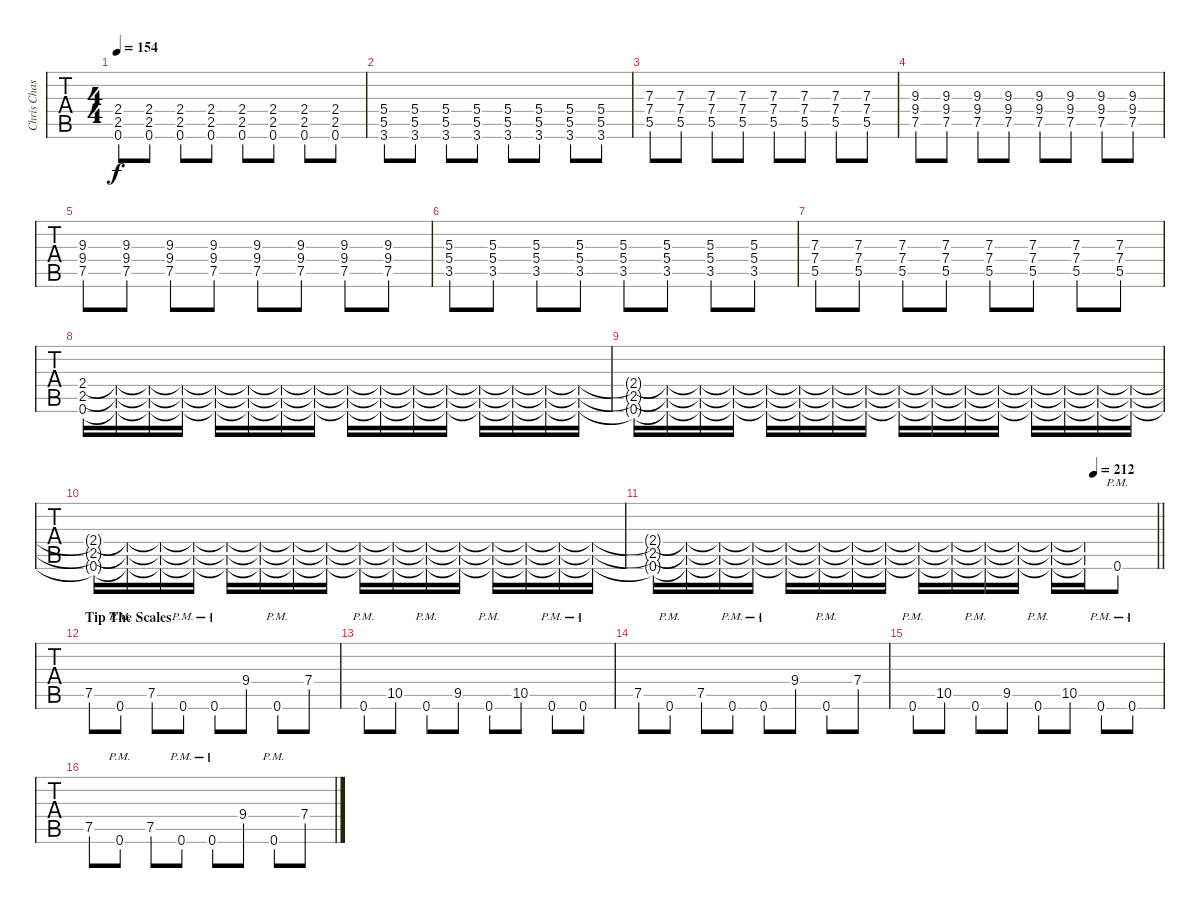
\track ("Chris Chasse - Guitar One" "Chris Chas") {instrument distortionguitar}
\staff {tabs}
\tuning (Eb4 Bb3 Gb3 Db3 Ab2 Eb2) {hide}
\ts (4 4)
\tempo 154
\clef g2
\ks gb
(2.4 2.5 0.6).8{dy f} (2.4 2.5 0.6).8 (2.4 2.5 0.6).8 (2.4 2.5 0.6).8 (2.4 2.5 0.6).8 (2.4 2.5 0.6).8 (2.4 2.5 0.6).8 (2.4 2.5 0.6).8 |
(5.4 5.5 3.6).8 (5.4 5.5 3.6).8 (5.4 5.5 3.6).8 (5.4 5.5 3.6).8 (5.4 5.5 3.6).8 (5.4 5.5 3.6).8 (5.4 5.5 3.6).8 (5.4 5.5 3.6).8 |
(7.3 7.4 5.5).8 (7.3 7.4 5.5).8 (7.3 7.4 5.5).8 (7.3 7.4 5.5).8 (7.3 7.4 5.5).8 (7.3 7.4 5.5).8 (7.3 7.4 5.5).8 (7.3 7.4 5.5).8 |
(9.3 9.4 7.5).8 (9.3 9.4 7.5).8 (9.3 9.4 7.5).8 (9.3 9.4 7.5).8 (9.3 9.4 7.5).8 (9.3 9.4 7.5).8 (9.3 9.4 7.5).8 (9.3 9.4 7.5).8 |
(9.3 9.4 7.5).8 (9.3 9.4 7.5).8 (9.3 9.4 7.5).8 (9.3 9.4 7.5).8 (9.3 9.4 7.5).8 (9.3 9.4 7.5).8 (9.3 9.4 7.5).8 (9.3 9.4 7.5).8 |
(5.3 5.4 3.5).8 (5.3 5.4 3.5).8 (5.3 5.4 3.5).8 (5.3 5.4 3.5).8 (5.3 5.4 3.5).8 (5.3 5.4 3.5).8 (5.3 5.4 3.5).8 (5.3 5.4 3.5).8 |
(7.3 7.4 5.5).8 (7.3 7.4 5.5).8 (7.3 7.4 5.5).8 (7.3 7.4 5.5).8 (7.3 7.4 5.5).8 (7.3 7.4 5.5).8 (7.3 7.4 5.5).8 (7.3 7.4 5.5).8 |
(2.4 2.5 0.6).16 (2.4{t} 2.5{t} 0.6{t}).16{volume 0} (2.4{t} 2.5{t} 0.6{t}).16{volume 13} (2.4{t} 2.5{t} 0.6{t}).16{volume 0} (2.4{t} 2.5{t} 0.6{t}).16{volume 13} (2.4{t} 2.5{t} 0.6{t}).16{volume 0} (2.4{t} 2.5{t} 0.6{t}).16{volume 13} (2.4{t} 2.5{t} 0.6{t}).16{volume 0} (2.4{t} 2.5{t} 0.6{t}).16{volume 13} (2.4{t} 2.5{t} 0.6{t}).16{volume 0} (2.4{t} 2.5{t} 0.6{t}).16{volume 13} (2.4{t} 2.5{t} 0.6{t}).16{volume 0} (2.4{t} 2.5{t} 0.6{t}).16{volume 13} (2.4{t} 2.5{t} 0.6{t}).16{volume 0} (2.4{t} 2.5{t} 0.6{t}).16{volume 13} (2.4{t} 2.5{t} 0.6{t}).16{volume 0} |
(2.4{t} 2.5{t} 0.6{t}).16{volume 13} (2.4{t} 2.5{t} 0.6{t}).16{volume 0} (2.4{t} 2.5{t} 0.6{t}).16{volume 13} (2.4{t} 2.5{t} 0.6{t}).16{volume 0} (2.4{t} 2.5{t} 0.6{t}).16{volume 13} (2.4{t} 2.5{t} 0.6{t}).16{volume 0} (2.4{t} 2.5{t} 0.6{t}).16{volume 13} (2.4{t} 2.5{t} 0.6{t}).16{volume 0} (2.4{t} 2.5{t} 0.6{t}).16{volume 13} (2.4{t} 2.5{t} 0.6{t}).16{volume 0} (2.4{t} 2.5{t} 0.6{t}).16{volume 13} (2.4{t} 2.5{t} 0.6{t}).16{volume 0} (2.4{t} 2.5{t} 0.6{t}).16{volume 13} (2.4{t} 2.5{t} 0.6{t}).16{volume 0} (2.4{t} 2.5{t} 0.6{t}).16{volume 13} (2.4{t} 2.5{t} 0.6{t}).16{volume 0} |
(2.4{t} 2.5{t} 0.6{t}).16{volume 13} (2.4{t} 2.5{t} 0.6{t}).16{volume 0} (2.4{t} 2.5{t} 0.6{t}).16{volume 13} (2.4{t} 2.5{t} 0.6{t}).16{volume 0} (2.4{t} 2.5{t} 0.6{t}).16{volume 13} (2.4{t} 2.5{t} 0.6{t}).16{volume 0} (2.4{t} 2.5{t} 0.6{t}).16{volume 13} (2.4{t} 2.5{t} 0.6{t}).16{volume 0} (2.4{t} 2.5{t} 0.6{t}).16{volume 13} (2.4{t} 2.5{t} 0.6{t}).16{volume 0} (2.4{t} 2.5{t} 0.6{t}).16{volume 13} (2.4{t} 2.5{t} 0.6{t}).16{volume 0} (2.4{t} 2.5{t} 0.6{t}).16{volume 13} (2.4{t} 2.5{t} 0.6{t}).16{volume 0} (2.4{t} 2.5{t} 0.6{t}).16{volume 9} (2.4{t} 2.5{t} 0.6{t}).16{volume 0} |
\tempo (212 0.875)
\barLineRight lightlight
\ks c
(2.4{t} 2.5{t} 0.6{t}).16{volume 9} (2.4{t} 2.5{t} 0.6{t}).16{volume 0} (2.4{t} 2.5{t} 0.6{t}).16{volume 9} (2.4{t} 2.5{t} 0.6{t}).16{volume 0} (2.4{t} 2.5{t} 0.6{t}).16{volume 5} (2.4{t} 2.5{t} 0.6{t}).16{volume 0} (2.4{t} 2.5{t} 0.6{t}).16{volume 5} (2.4{t} 2.5{t} 0.6{t}).16{volume 0} (2.4{t} 2.5{t} 0.6{t}).16{volume 5} (2.4{t} 2.5{t} 0.6{t}).16{volume 0} (2.4{t} 2.5{t} 0.6{t}).16{volume 2} (2.4{t} 2.5{t} 0.6{t}).16{volume 0} (2.4{t} 2.5{t} 0.6{t}).16{volume 2} (2.4{t} 2.5{t} 0.6{t}).16{volume 0} 0.6{pm}.8{volume 9} |
\section ("" "Tip The Scales")
7.5.8{volume 9} 0.6{pm}.8 7.5.8 0.6{pm}.8 0.6{pm}.8 9.4.8 0.6{pm}.8 7.4.8 |
0.6{pm}.8 10.5.8 0.6{pm}.8 9.5.8 0.6{pm}.8 10.5.8 0.6{pm}.8 0.6{pm}.8 |
7.5.8 0.6{pm}.8 7.5.8 0.6{pm}.8 0.6{pm}.8 9.4.8 0.6{pm}.8 7.4.8 |
0.6{pm}.8 10.5.8 0.6{pm}.8 9.5.8 0.6{pm}.8 10.5.8 0.6{pm}.8 0.6{pm}.8 |
7.5.8 0.6{pm}.8 7.5.8 0.6{pm}.8 0.6{pm}.8 9.4.8 0.6{pm}.8 7.4.8
